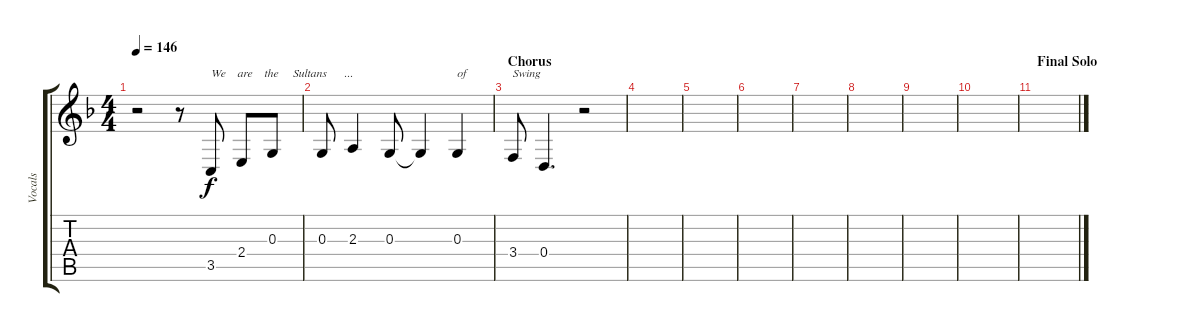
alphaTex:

\track ("Vocals" "Vocals") {instrument clarinet}
\staff {score tabs}
\tuning (E4 B3 G3 D3 A2 E2) {hide}
\ts (4 4)
\tempo 146
\clef g2
\ks f
r.2{dy f} r.8 3.5.8{txt "We    are    the     Sultans      ..."} 2.4.8 0.3.8 |
0.3.8 2.3.4 0.3.8 0.3{t}.4 0.3.4{txt "of"} |
\section ("" "Chorus")
3.4.8{txt "Swing"} 0.4.4{d} r.2 |
|
|
|
|
|
|
|
\section ("" "Final Solo")
